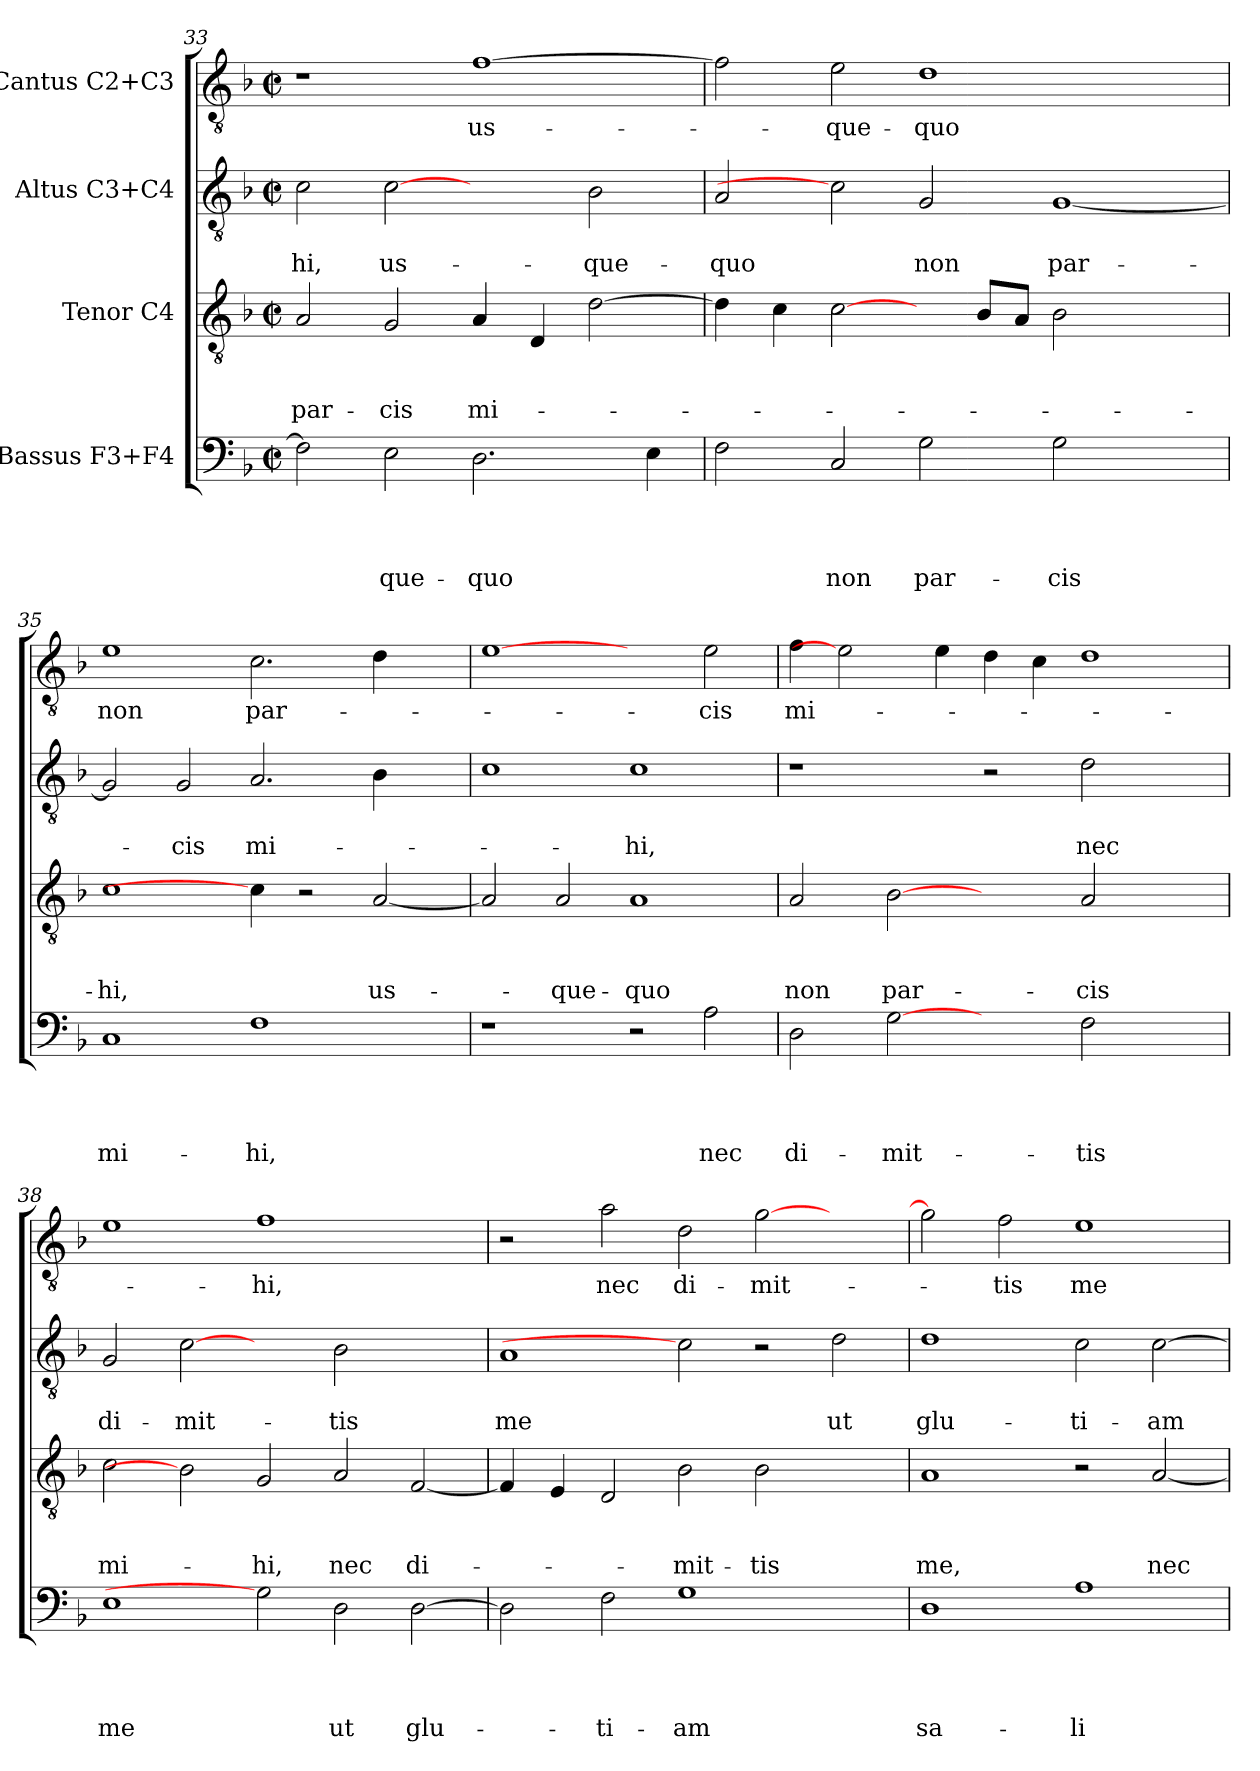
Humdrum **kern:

**kern	**text	**text	**text	**text	**kern	**text	**text	**text	**kern	**text	**text	**kern	**text
*part4	*part4	*part4	*part4	*part4	*part3	*part3	*part3	*part3	*part2	*part2	*part2	*part1	*part1
*staff4	*staff4	*staff4	*staff4	*staff4	*staff3	*staff3	*staff3	*staff3	*staff2	*staff2	*staff2	*staff1	*staff1
*I"Bassus F3+F4	*	*	*	*	*I"Tenor C4	*	*	*	*I"Altus C3+C4	*	*	*I"Cantus C2+C3	*
*clefF4	*	*	*	*	*clefGv2	*	*	*	*clefGv2	*	*	*clefGv2	*
*k[b-]	*	*	*	*	*k[b-]	*	*	*	*k[b-]	*	*	*k[b-]	*
*F:	*	*	*	*	*F:	*	*	*	*F:	*	*	*F:	*
*M2/2	*	*	*	*	*M2/2	*	*	*	*M2/2	*	*	*M2/2	*
*met(c|)	*	*	*	*	*met(c|)	*	*	*	*met(c|)	*	*	*met(c|)	*
=33	=33	=33	=33	=33	=33	=33	=33	=33	=33	=33	=33	=33	=33
!	!	!	!	!	!	!	!	!LO:LY:b	!	!	!LO:LY:b	!	!
2F\]	.	.	.	.	2A/	.	.	par-	2c\	.	-hi,	1r	.
!	!	!	!	!LO:LY:b	!	!	!	!LO:LY:b	!	!	!LO:LY:b	!	!
2E\	.	.	.	-que-	2G/	.	.	-cis	[2c	.	us-	.	.
!	!	!	!	!LO:LY:b	!	!	!	!LO:LY:b	!	!	!	!	!LO:LY:b
2.D\	.	.	.	-quo	4A/	.	.	mi-	2ryy	.	.	[>1f	us-
.	.	.	.	.	4D/	.	.	.	.	.	.	.	.
!	!	!	!	!	!	!	!	!	!	!	!LO:LY:b	!	!
.	.	.	.	.	[>2d\	.	.	.	2B-\	.	-que-	.	.
4E\	.	.	.	.	.	.	.	.	.	.	.	.	.
=34	=34	=34	=34	=34	=34	=34	=34	=34	=34	=34	=34	=34	=34
!	!	!	!	!	!	!	!	!	!	!	!LO:LY:b	!	!
2F\	.	.	.	.	4d\]	.	.	.	2A/	.	-quo	2f\]	.
.	.	.	.	.	4c\	.	.	.	.	.	.	.	.
!	!	!	!	!LO:LY:b	!	!	!	!	!	!	!	!	!LO:LY:b
2C/	.	.	.	non	[2c\	.	.	.	2c]	.	.	2e\	-que-
!	!	!	!	!LO:LY:b	!	!	!	!	!	!	!LO:LY:b	!	!LO:LY:b
2G\	.	.	.	par-	4ryy	.	.	.	2G/	.	non	1d	-quo
.	.	.	.	.	8B-/L	.	.	.	.	.	.	.	.
.	.	.	.	.	8A/J	.	.	.	.	.	.	.	.
!	!	!	!	!LO:LY:b	!	!	!	!	!	!	!LO:LY:b	!	!
2G\	.	.	.	-cis	2B-\	.	.	.	[<1G	.	par-	.	.
2ryy	.	.	.	.	2ryy	.	.	.	.	.	.	2ryy	.
=35	=35	=35	=35	=35	=35	=35	=35	=35	=35	=35	=35	=35	=35
!	!	!	!	!LO:LY:b	!	!	!	!LO:LY:b	!	!	!	!	!LO:LY:b
1C	.	.	.	mi-	1c	.	.	-hi,	2G/]	.	.	1e	non
!	!	!	!	!	!	!	!	!	!	!	!LO:LY:b	!	!
.	.	.	.	.	.	.	.	.	2G/	.	-cis	.	.
!	!	!	!	!LO:LY:b	!	!	!	!	!	!	!LO:LY:b	!	!LO:LY:b
1F	.	.	.	-hi,	4c\]	.	.	.	2.A/	.	mi-	2.c\	par-
.	.	.	.	.	2r	.	.	.	.	.	.	.	.
!	!	!	!	!	!	!	!	!LO:LY:b	!	!	!	!	!
.	.	.	.	.	[<2A/	.	.	us-	4B-\	.	.	4d\	.
4ryy	.	.	.	.	.	.	.	.	4ryy	.	.	4ryy	.
!!LO:PB:g=z
=36	=36	=36	=36	=36	=36	=36	=36	=36	=36	=36	=36	=36	=36
1r	.	.	.	.	2A/]	.	.	.	1c	.	.	[1e	.
!	!	!	!	!	!	!	!	!LO:LY:b	!	!	!	!	!
.	.	.	.	.	2A/	.	.	-que-	.	.	.	.	.
!	!	!	!	!	!	!	!	!LO:LY:b	!	!	!LO:LY:b	!	!
2r	.	.	.	.	1A	.	.	-quo	1c	.	-hi,	2ryy	.
!	!	!	!	!LO:LY:b	!	!	!	!	!	!	!	!	!LO:LY:b
2A\	.	.	.	nec	.	.	.	.	.	.	.	2e\	-cis
=37	=37	=37	=37	=37	=37	=37	=37	=37	=37	=37	=37	=37	=37
!	!	!	!	!LO:LY:b	!	!	!	!LO:LY:b	!	!	!	!	!LO:LY:b
2D\	.	.	.	di-	2A/	.	.	non	1r	.	.	4f\	mi-
.	.	.	.	.	.	.	.	.	.	.	.	2e]	.
!	!	!	!	!LO:LY:b	!	!	!	!LO:LY:b	!	!	!	!	!
[2G	.	.	.	-mit-	[2B-	.	.	par-	.	.	.	.	.
.	.	.	.	.	.	.	.	.	.	.	.	4e\	.
2ryy	.	.	.	.	2ryy	.	.	.	2r	.	.	4d\	.
.	.	.	.	.	.	.	.	.	.	.	.	4c\	.
!	!	!	!	!LO:LY:b	!	!	!	!LO:LY:b	!	!	!LO:LY:b	!	!
2F\	.	.	.	-tis	2A/	.	.	-cis	2d\	.	nec	1d	.
2ryy	.	.	.	.	2ryy	.	.	.	2ryy	.	.	.	.
=38	=38	=38	=38	=38	=38	=38	=38	=38	=38	=38	=38	=38	=38
!	!	!	!	!LO:LY:b	!	!	!	!LO:LY:b	!	!	!LO:LY:b	!	!
1E	.	.	.	me	2c\	.	.	mi-	2G/	.	di-	1e	.
!	!	!	!	!	!	!	!	!	!	!	!LO:LY:b	!	!
.	.	.	.	.	2B-]	.	.	.	[2c	.	-mit-	.	.
!	!	!	!	!	!	!	!	!LO:LY:b	!	!	!	!	!LO:LY:b
2G]	.	.	.	.	2G/	.	.	-hi,	2ryy	.	.	1f	-hi,
!	!	!	!	!LO:LY:b	!	!	!	!LO:LY:b	!	!	!LO:LY:b	!	!
2D\	.	.	.	ut	2A/	.	.	nec	2B-\	.	-tis	.	.
!	!	!	!	!LO:LY:b	!	!	!	!LO:LY:b	!	!	!	!	!
[>2D\	.	.	.	glu-	[<2F/	.	.	di-	2ryy	.	.	2ryy	.
=39	=39	=39	=39	=39	=39	=39	=39	=39	=39	=39	=39	=39	=39
!	!	!	!	!	!	!	!	!	!	!	!LO:LY:b	!	!
2D\]	.	.	.	.	4F/]	.	.	.	1A	.	me	2r	.
.	.	.	.	.	4E/	.	.	.	.	.	.	.	.
!	!	!	!	!LO:LY:b	!	!	!	!	!	!	!	!	!LO:LY:b
2F\	.	.	.	-ti-	2D/	.	.	.	.	.	.	2a\	nec
!	!	!	!	!LO:LY:b	!	!	!	!LO:LY:b	!	!	!	!	!LO:LY:b
1G	.	.	.	-am	2B-\	.	.	-mit-	2c]	.	.	2d\	di-
!	!	!	!	!	!	!	!	!LO:LY:b	!	!	!	!	!LO:LY:b
.	.	.	.	.	2B-\	.	.	-tis	2r	.	.	[>2g\	-mit-
!	!	!	!	!	!	!	!	!	!	!	!LO:LY:b	!	!
2ryy	.	.	.	.	2ryy	.	.	.	2d\	.	ut	2ryy	.
=40	=40	=40	=40	=40	=40	=40	=40	=40	=40	=40	=40	=40	=40
!	!	!	!	!LO:LY:b	!	!	!	!LO:LY:b	!	!	!LO:LY:b	!	!
1D	.	.	.	sa-	1A	.	.	me,	1d	.	glu-	2g\]	.
!	!	!	!	!	!	!	!	!	!	!	!	!	!LO:LY:b
.	.	.	.	.	.	.	.	.	.	.	.	2f\	-tis
!	!	!	!	!LO:LY:b	!	!	!	!	!	!	!LO:LY:b	!	!LO:LY:b
1A	.	.	.	-li-	2r	.	.	.	2c\	.	-ti-	1e	me
!	!	!	!	!	!	!	!	!LO:LY:b	!	!	!LO:LY:b	!	!
.	.	.	.	.	[>2A/	.	.	nec	[>2c\	.	-am	.	.
=	=	=	=	=	=	=	=	=	=	=	=	=	=
*-	*-	*-	*-	*-	*-	*-	*-	*-	*-	*-	*-	*-	*-
